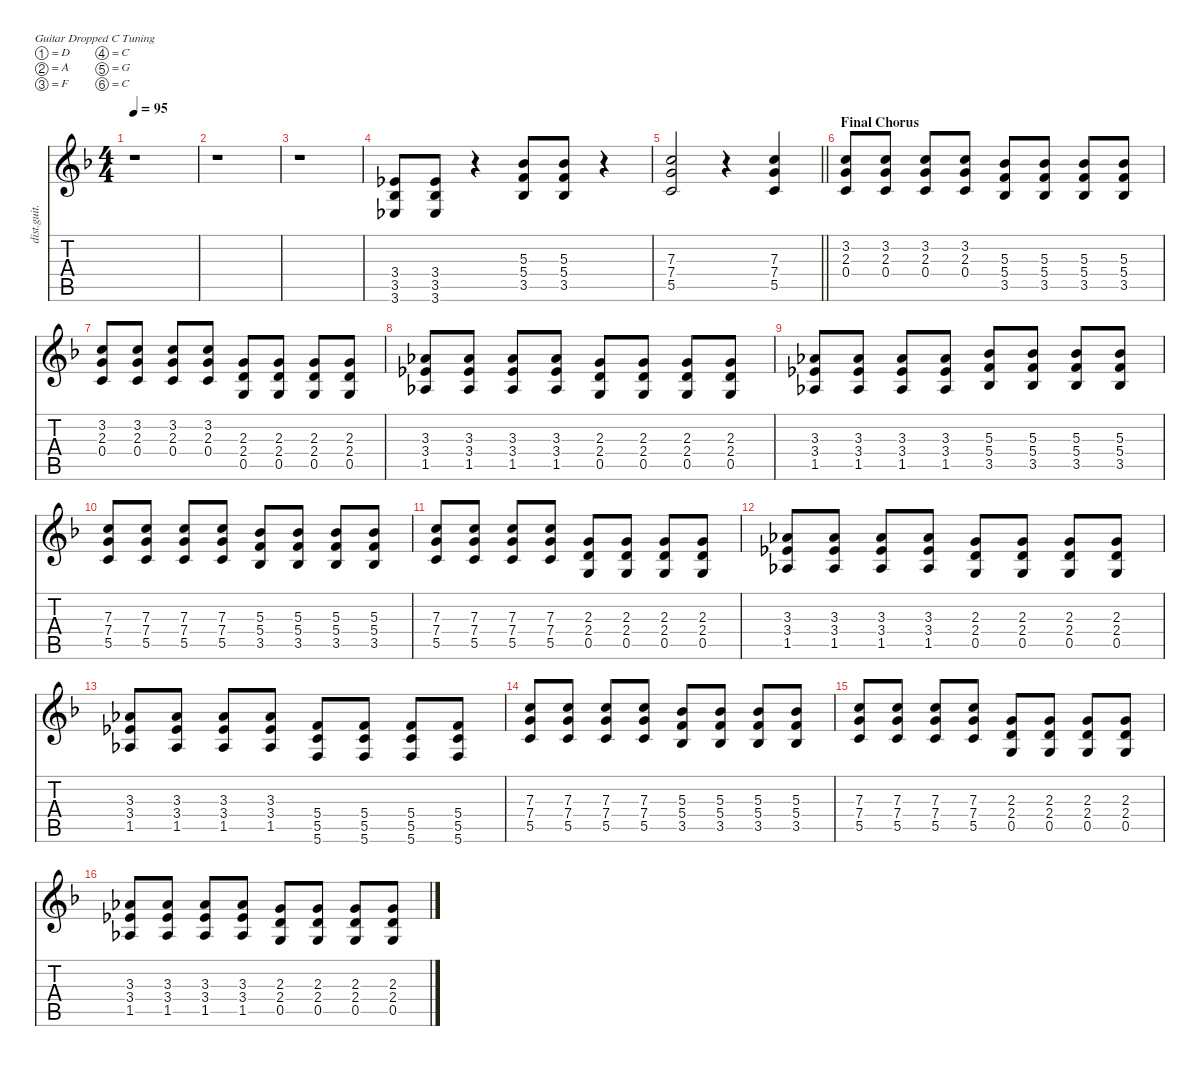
\defaultSystemsLayout 4
\hideDynamics
\bracketExtendMode nobrackets
\track ("Emppu(Disto)" "dist.guit.") {instrument distortionguitar}
\staff {score tabs}
\tuning (D4 A3 F3 C3 G2 C2)
\ts (4 4)
\tempo 95
\clef g2
\ks f
r.1{dy f} |
r.1 |
r.1 |
(3.4{acc b} 3.5{acc b} 3.6{acc b}).8 (3.4{acc b} 3.5{acc b} 3.6{acc b}).8 r.4 (5.3{acc b} 5.4{acc forcenatural} 3.5{acc b}).8 (5.3{acc b} 5.4{acc forcenatural} 3.5{acc b}).8 r.4 |
\barLineRight lightlight
(7.3{acc forcenatural} 7.4{acc forcenatural} 5.5{acc forcenatural}).2 r.4 (7.3{acc forcenatural} 7.4{acc forcenatural} 5.5{acc forcenatural}).4 |
\section ("" "Final Chorus")
(3.2{acc forcenatural} 2.3{acc forcenatural} 0.4{acc forcenatural}).8 (3.2{acc forcenatural} 2.3{acc forcenatural} 0.4{acc forcenatural}).8 (3.2{acc forcenatural} 2.3{acc forcenatural} 0.4{acc forcenatural}).8 (3.2{acc forcenatural} 2.3{acc forcenatural} 0.4{acc forcenatural}).8 (5.3{acc b} 5.4{acc forcenatural} 3.5{acc b}).8 (5.3{acc b} 5.4{acc forcenatural} 3.5{acc b}).8 (5.3{acc b} 5.4{acc forcenatural} 3.5{acc b}).8 (5.3{acc b} 5.4{acc forcenatural} 3.5{acc b}).8 |
(3.2{acc forcenatural} 2.3{acc forcenatural} 0.4{acc forcenatural}).8 (3.2{acc forcenatural} 2.3{acc forcenatural} 0.4{acc forcenatural}).8 (3.2{acc forcenatural} 2.3{acc forcenatural} 0.4{acc forcenatural}).8 (3.2{acc forcenatural} 2.3{acc forcenatural} 0.4{acc forcenatural}).8 (2.3{acc forcenatural} 2.4{acc forcenatural} 0.5{acc forcenatural}).8 (2.3{acc forcenatural} 2.4{acc forcenatural} 0.5{acc forcenatural}).8 (2.3{acc forcenatural} 2.4{acc forcenatural} 0.5{acc forcenatural}).8 (2.3{acc forcenatural} 2.4{acc forcenatural} 0.5{acc forcenatural}).8 |
(3.3{acc b} 3.4{acc b} 1.5{acc b}).8 (3.3{acc b} 3.4{acc b} 1.5{acc b}).8 (3.3{acc b} 3.4{acc b} 1.5{acc b}).8 (3.3{acc b} 3.4{acc b} 1.5{acc b}).8 (2.3{acc forcenatural} 2.4{acc forcenatural} 0.5{acc forcenatural}).8 (2.3{acc forcenatural} 2.4{acc forcenatural} 0.5{acc forcenatural}).8 (2.3{acc forcenatural} 2.4{acc forcenatural} 0.5{acc forcenatural}).8 (2.3{acc forcenatural} 2.4{acc forcenatural} 0.5{acc forcenatural}).8 |
(3.3{acc b} 3.4{acc b} 1.5{acc b}).8 (3.3{acc b} 3.4{acc b} 1.5{acc b}).8 (3.3{acc b} 3.4{acc b} 1.5{acc b}).8 (3.3{acc b} 3.4{acc b} 1.5{acc b}).8 (5.3{acc b} 5.4{acc forcenatural} 3.5{acc b}).8 (5.3{acc b} 5.4{acc forcenatural} 3.5{acc b}).8 (5.3{acc b} 5.4{acc forcenatural} 3.5{acc b}).8 (5.3{acc b} 5.4{acc forcenatural} 3.5{acc b}).8 |
(7.3{acc forcenatural} 7.4{acc forcenatural} 5.5{acc forcenatural}).8 (7.3{acc forcenatural} 7.4{acc forcenatural} 5.5{acc forcenatural}).8 (7.3{acc forcenatural} 7.4{acc forcenatural} 5.5{acc forcenatural}).8 (7.3{acc forcenatural} 7.4{acc forcenatural} 5.5{acc forcenatural}).8 (5.3{acc b} 5.4{acc forcenatural} 3.5{acc b}).8 (5.3{acc b} 5.4{acc forcenatural} 3.5{acc b}).8 (5.3{acc b} 5.4{acc forcenatural} 3.5{acc b}).8 (5.3{acc b} 5.4{acc forcenatural} 3.5{acc b}).8 |
(7.3{acc forcenatural} 7.4{acc forcenatural} 5.5{acc forcenatural}).8 (7.3{acc forcenatural} 7.4{acc forcenatural} 5.5{acc forcenatural}).8 (7.3{acc forcenatural} 7.4{acc forcenatural} 5.5{acc forcenatural}).8 (7.3{acc forcenatural} 7.4{acc forcenatural} 5.5{acc forcenatural}).8 (2.3{acc forcenatural} 2.4{acc forcenatural} 0.5{acc forcenatural}).8 (2.3{acc forcenatural} 2.4{acc forcenatural} 0.5{acc forcenatural}).8 (2.3{acc forcenatural} 2.4{acc forcenatural} 0.5{acc forcenatural}).8 (2.3{acc forcenatural} 2.4{acc forcenatural} 0.5{acc forcenatural}).8 |
(3.3{acc b} 3.4{acc b} 1.5{acc b}).8 (3.3{acc b} 3.4{acc b} 1.5{acc b}).8 (3.3{acc b} 3.4{acc b} 1.5{acc b}).8 (3.3{acc b} 3.4{acc b} 1.5{acc b}).8 (2.3{acc forcenatural} 2.4{acc forcenatural} 0.5{acc forcenatural}).8 (2.3{acc forcenatural} 2.4{acc forcenatural} 0.5{acc forcenatural}).8 (2.3{acc forcenatural} 2.4{acc forcenatural} 0.5{acc forcenatural}).8 (2.3{acc forcenatural} 2.4{acc forcenatural} 0.5{acc forcenatural}).8 |
(3.3{acc b} 3.4{acc b} 1.5{acc b}).8 (3.3{acc b} 3.4{acc b} 1.5{acc b}).8 (3.3{acc b} 3.4{acc b} 1.5{acc b}).8 (3.3{acc b} 3.4{acc b} 1.5{acc b}).8 (5.4{acc forcenatural} 5.5{acc forcenatural} 5.6{acc forcenatural}).8 (5.4{acc forcenatural} 5.5{acc forcenatural} 5.6{acc forcenatural}).8 (5.4{acc forcenatural} 5.5{acc forcenatural} 5.6{acc forcenatural}).8 (5.4{acc forcenatural} 5.5{acc forcenatural} 5.6{acc forcenatural}).8 |
(7.3{acc forcenatural} 7.4{acc forcenatural} 5.5{acc forcenatural}).8 (7.3{acc forcenatural} 7.4{acc forcenatural} 5.5{acc forcenatural}).8 (7.3{acc forcenatural} 7.4{acc forcenatural} 5.5{acc forcenatural}).8 (7.3{acc forcenatural} 7.4{acc forcenatural} 5.5{acc forcenatural}).8 (5.3{acc b} 5.4{acc forcenatural} 3.5{acc b}).8 (5.3{acc b} 5.4{acc forcenatural} 3.5{acc b}).8 (5.3{acc b} 5.4{acc forcenatural} 3.5{acc b}).8 (5.3{acc b} 5.4{acc forcenatural} 3.5{acc b}).8 |
(7.3{acc forcenatural} 7.4{acc forcenatural} 5.5{acc forcenatural}).8 (7.3{acc forcenatural} 7.4{acc forcenatural} 5.5{acc forcenatural}).8 (7.3{acc forcenatural} 7.4{acc forcenatural} 5.5{acc forcenatural}).8 (7.3{acc forcenatural} 7.4{acc forcenatural} 5.5{acc forcenatural}).8 (2.3{acc forcenatural} 2.4{acc forcenatural} 0.5{acc forcenatural}).8 (2.3{acc forcenatural} 2.4{acc forcenatural} 0.5{acc forcenatural}).8 (2.3{acc forcenatural} 2.4{acc forcenatural} 0.5{acc forcenatural}).8 (2.3{acc forcenatural} 2.4{acc forcenatural} 0.5{acc forcenatural}).8 |
(3.3{acc b} 3.4{acc b} 1.5{acc b}).8 (3.3{acc b} 3.4{acc b} 1.5{acc b}).8 (3.3{acc b} 3.4{acc b} 1.5{acc b}).8 (3.3{acc b} 3.4{acc b} 1.5{acc b}).8 (2.3{acc forcenatural} 2.4{acc forcenatural} 0.5{acc forcenatural}).8 (2.3{acc forcenatural} 2.4{acc forcenatural} 0.5{acc forcenatural}).8 (2.3{acc forcenatural} 2.4{acc forcenatural} 0.5{acc forcenatural}).8 (2.3{acc forcenatural} 2.4{acc forcenatural} 0.5{acc forcenatural}).8
